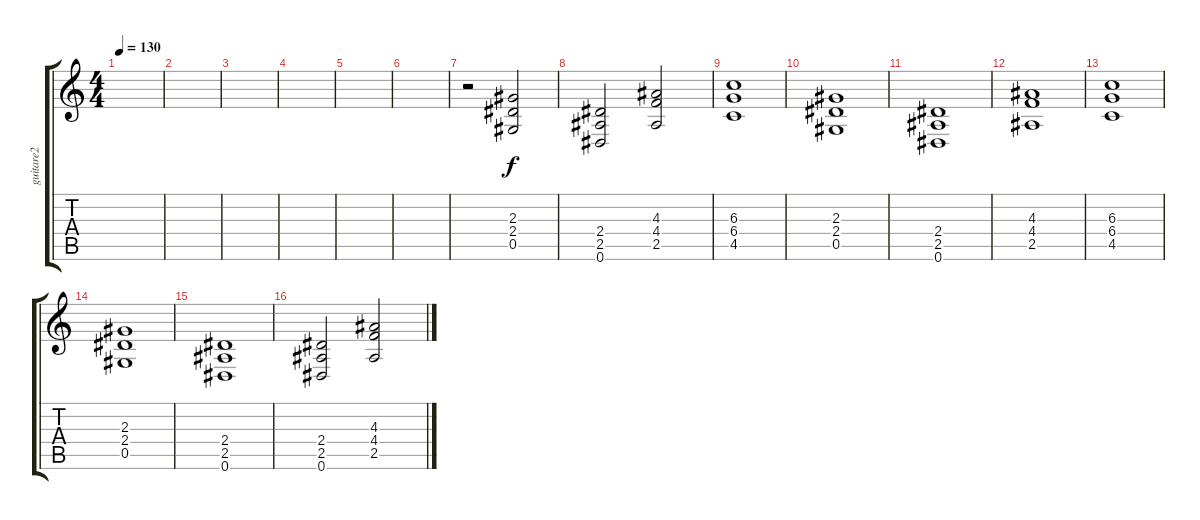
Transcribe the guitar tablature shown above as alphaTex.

\track ("guitare2" "guitare2") {instrument overdrivenguitar}
\staff {score tabs}
\tuning (Eb4 Bb3 Gb3 Db3 Ab2 Eb2) {hide}
\ts (4 4)
\tempo 130
\clef g2
\ks c
|
|
|
|
|
|
r.2 (2.3 2.4 0.5).2 |
(2.4 2.5 0.6).2 (4.3 4.4 2.5).2 |
(6.3 6.4 4.5).1 |
(2.3 2.4 0.5).1 |
(2.4 2.5 0.6).1 |
(4.3 4.4 2.5).1 |
(6.3 6.4 4.5).1 |
(2.3 2.4 0.5).1 |
(2.4 2.5 0.6).1 |
(2.4 2.5 0.6).2 (4.3 4.4 2.5).2
